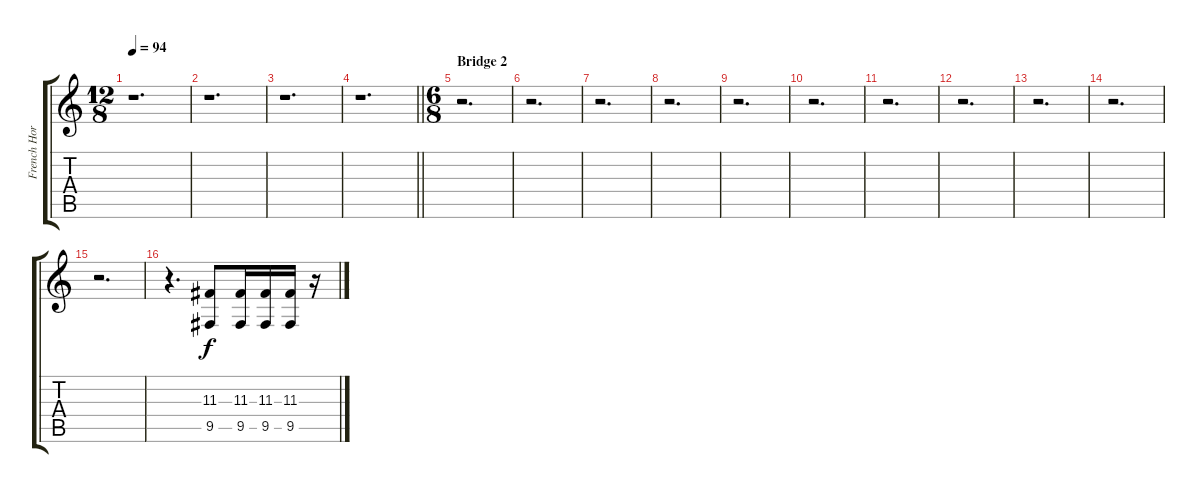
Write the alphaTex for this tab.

\track ("French Horn" "French Hor") {instrument frenchhorn}
\staff {score tabs}
\tuning (E4 B3 G3 D3 A2 E2) {hide}
\ts (12 8)
\tempo 94
\clef g2
\ks c
r.1{d dy f} |
r.1{d} |
r.1{d} |
\barLineRight lightlight
r.1{d} |
\ts (6 8)
\section ("" "Bridge 2")
r.2{d} |
r.2{d} |
r.2{d} |
r.2{d} |
r.2{d} |
r.2{d} |
r.2{d} |
r.2{d} |
r.2{d} |
r.2{d} |
r.2{d} |
r.4{d} (11.3 9.5).8 (11.3 9.5).16 (11.3 9.5).16 (11.3 9.5).16 r.16
